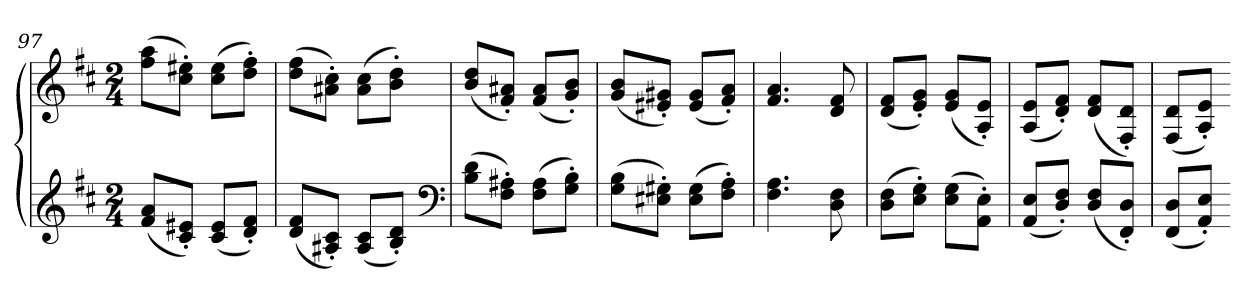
**kern	**kern
*part1	*part1
*staff2	*staff1
*clefG2	*clefG2
*k[f#c#]	*k[f#c#]
*D:	*D:
*M2/4	*M2/4
=97	=97
(8f# 8aL	(8ff# 8aaL
8c#' 8e#X'J)	8cc#' 8ee#X'J)
(8c# 8e#L	(8cc# 8ee#L
8d' 8f#'J)	8dd' 8ff#'J)
=98	=98
(8d 8f#L	(8dd 8ff#L
8A#X' 8c#'J)	8a#X' 8cc#'J)
(8A# 8c#L	(8a# 8cc#L
8B' 8d'J)	8b' 8dd'J)
*clefF4	*
=99	=99
(8B 8dL	(8b 8ddL
8F#' 8A#X'J)	8f#' 8a#X'J)
(8F# 8A#L	(8f# 8a#L
8G' 8B'J)	8g' 8b'J)
=100	=100
(8G 8BL	(8g 8bL
8E#X' 8G#X'J)	8e#X' 8g#X'J)
(8E# 8G#L	(8e# 8g#L
8F#' 8A'J)	8f#' 8a'J)
=101	=101
4.F# 4.A	4.f# 4.a
8D 8F#	8d 8f#
=102	=102
(8D 8F#L	(8d 8f#L
8E' 8G'J)	8e' 8g'J)
(8E 8GL	(8e 8gL
8AA' 8E'J)	8A' 8e'J)
=103	=103
(8AA 8EL	(8A 8eL
8D' 8F#'J)	8d' 8f#'J)
(8D 8F#L	(8d 8f#L
8FF#' 8D'J)	8F#' 8d'J)
=104	=104
(8FF# 8DL	(8F# 8dL
8AA' 8E'J)	8A' 8e'J)
=-	=-
*-	*-
